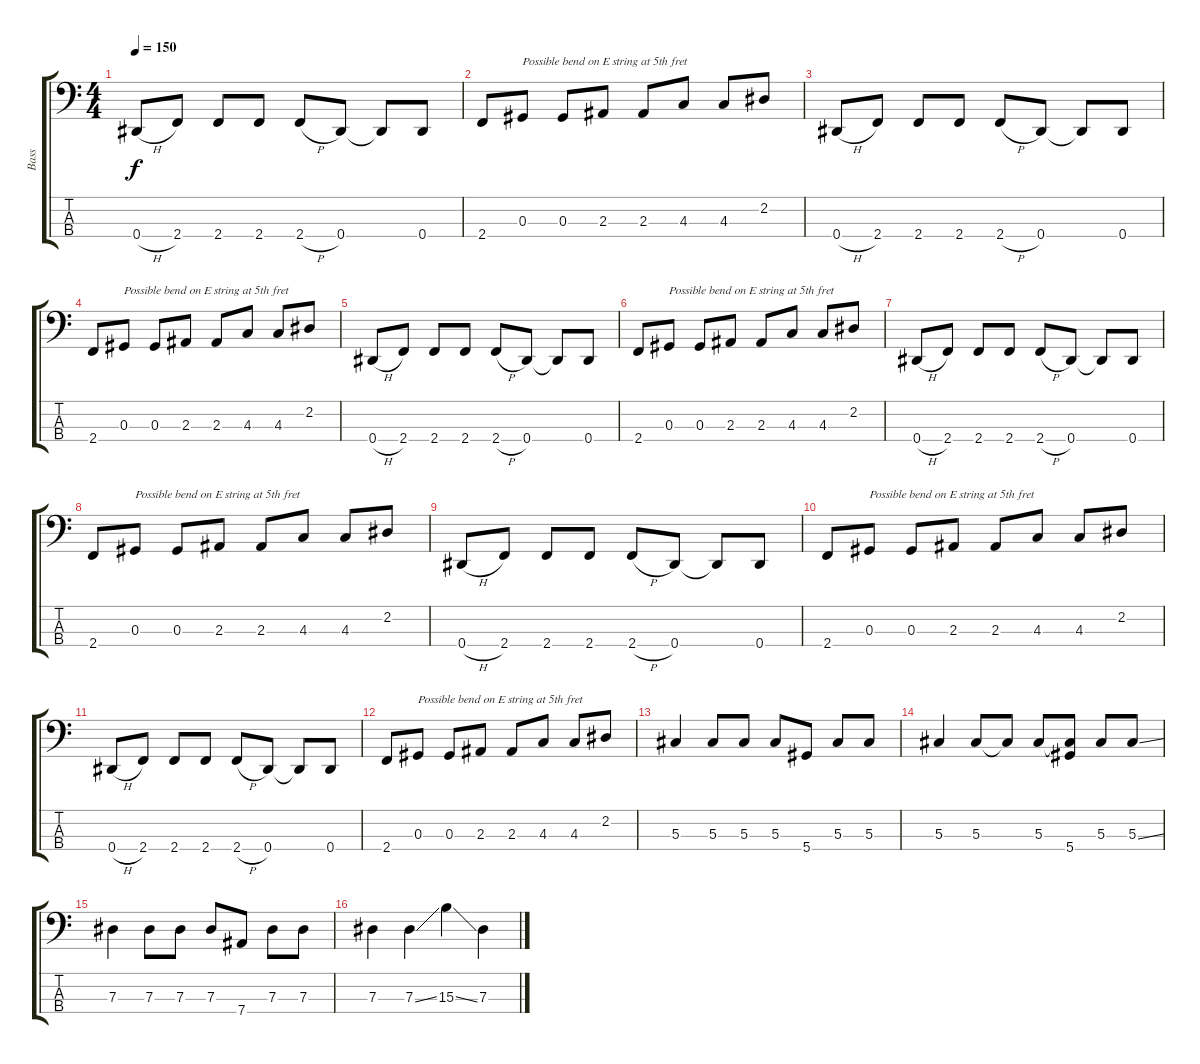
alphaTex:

\track ("Bass" "Bass") {instrument electricbasspick}
\staff {score tabs}
\tuning (Gb2 Db2 Ab1 Eb1) {hide}
\ts (4 4)
\tempo 150
\clef f4
\ks c
0.4{h}.8{dy f} 2.4.8 2.4.8 2.4.8 2.4{h}.8 0.4.8 0.4{t}.8 0.4.8 |
2.4.8 0.3.8{txt "Possible bend on E string at 5th fret"} 0.3.8 2.3.8 2.3.8 4.3.8 4.3.8 2.2.8 |
0.4{h}.8 2.4.8 2.4.8 2.4.8 2.4{h}.8 0.4.8 0.4{t}.8 0.4.8 |
2.4.8 0.3.8{txt "Possible bend on E string at 5th fret"} 0.3.8 2.3.8 2.3.8 4.3.8 4.3.8 2.2.8 |
0.4{h}.8 2.4.8 2.4.8 2.4.8 2.4{h}.8 0.4.8 0.4{t}.8 0.4.8 |
2.4.8 0.3.8{txt "Possible bend on E string at 5th fret"} 0.3.8 2.3.8 2.3.8 4.3.8 4.3.8 2.2.8 |
0.4{h}.8 2.4.8 2.4.8 2.4.8 2.4{h}.8 0.4.8 0.4{t}.8 0.4.8 |
2.4.8 0.3.8{txt "Possible bend on E string at 5th fret"} 0.3.8 2.3.8 2.3.8 4.3.8 4.3.8 2.2.8 |
0.4{h}.8 2.4.8 2.4.8 2.4.8 2.4{h}.8 0.4.8 0.4{t}.8 0.4.8 |
2.4.8 0.3.8{txt "Possible bend on E string at 5th fret"} 0.3.8 2.3.8 2.3.8 4.3.8 4.3.8 2.2.8 |
0.4{h}.8 2.4.8 2.4.8 2.4.8 2.4{h}.8 0.4.8 0.4{t}.8 0.4.8 |
2.4.8 0.3.8{txt "Possible bend on E string at 5th fret"} 0.3.8 2.3.8 2.3.8 4.3.8 4.3.8 2.2.8 |
5.3.4 5.3.8 5.3.8 5.3.8 5.4.8 5.3.8 5.3.8 |
5.3.4 5.3.8 5.3{t}.8 5.3.8 (5.3{t} 5.4).8 5.3.8 5.3{ss}.8 |
7.3.4 7.3.8 7.3.8 7.3.8 7.4.8 7.3.8 7.3.8 |
7.3.4 7.3{ss}.4 15.3{ss}.4 7.3.4
